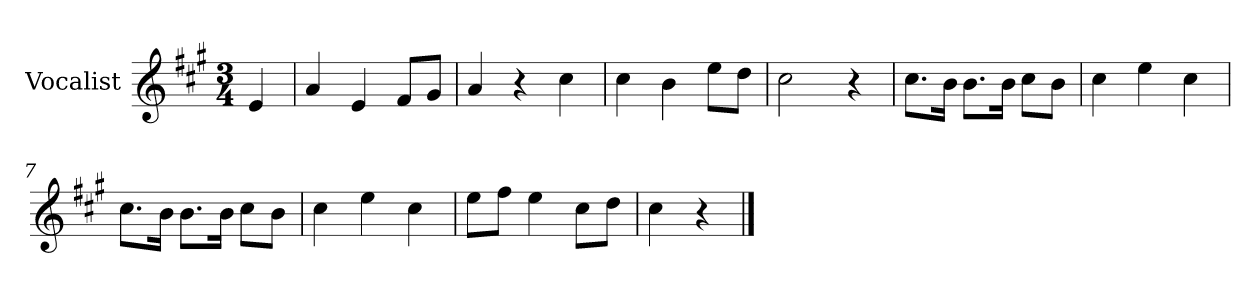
**kern
*part1
*staff1
*I"Vocalist
*k[f#c#g#]
*A:
*M3/4
=
4e
=1
4a
4e
8f#L
8g#J
=2
4a
4r
4cc#
=3
4cc#
4b
8eeL
8ddJ
=4
2cc#
4r
=5
8.cc#L
16bJk
8.bL
16bJk
8cc#L
8bJ
=6
4cc#
4ee
4cc#
=7
8.cc#L
16bJk
8.bL
16bJk
8cc#L
8bJ
=8
4cc#
4ee
4cc#
=9
8eeL
8ff#J
4ee
8cc#L
8ddJ
=10
4cc#
4r
==
*-
